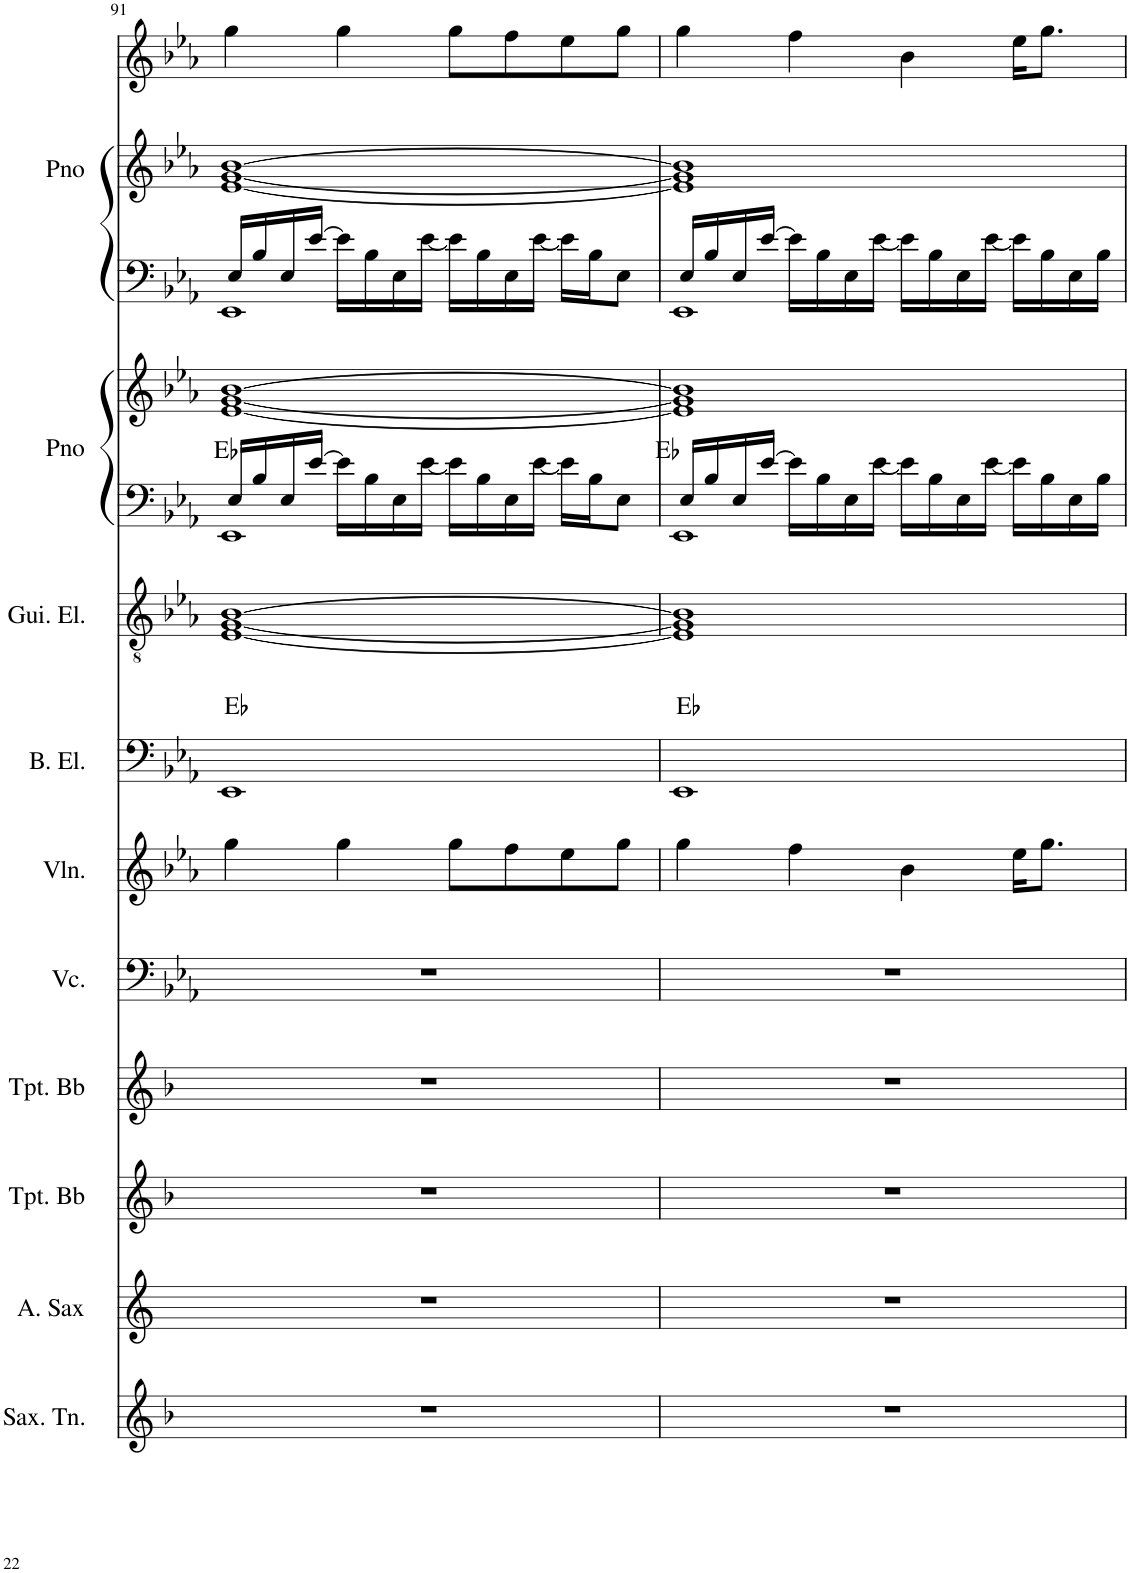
**kern	**kern	**kern	**kern	**kern	**kern	**kern	**harte	**kern	**kern	**kern	**harte	**kern	**kern	**kern
*part10	*part9	*part8	*part7	*part6	*part5	*part4	*part4	*part3	*part2	*part2	*part2	*part1	*part1	*part1
*staff13	*staff12	*staff11	*staff10	*staff9	*staff8	*staff7	*	*staff6	*staff5	*staff4	*	*staff3	*staff2	*staff1
*I"Saxofone Tenor	*I"Saxofone Alto	*I"Trompete Bb	*I"Trompete Bb	*I"Violoncelo	*I"Violino	*I"Base	*	*I"Guitarra elétrica	*I"Piano	*	*	*I"Piano	*	*
*I'Sax. Tn.	*	*I'Tpt. Bb	*I'Tpt. Bb	*I'Vc.	*I'Vln.	*	*	*I'Gui. El.	*I'Pno	*	*	*I'Pno	*	*
!!LO:PB:g=z
*clefG2	*clefG2	*clefG2	*clefG2	*clefF4	*clefG2	*clefF4	*	*clefGv2	*clefF4	*clefG2	*	*clefF4	*clefG2	*clefG2
*Trd8c14	*Trd5c9	*Trd1c2	*Trd1c2	*	*	*Trd7c12	*	*	*	*	*	*	*	*
*k[b-]	*k[]	*k[b-]	*k[b-]	*k[b-e-a-]	*k[b-e-a-]	*k[b-e-a-]	*	*k[b-e-a-]	*k[b-e-a-]	*k[b-e-a-]	*	*k[b-e-a-]	*k[b-e-a-]	*k[b-e-a-]
*M4/4	*M4/4	*M4/4	*M4/4	*M4/4	*M4/4	*M4/4	*	*M4/4	*M4/4	*M4/4	*	*M4/4	*M4/4	*M4/4
=91	=91	=91	=91	=91	=91	=91	=91	=91	=91	=91	=91	=91	=91	=91
*	*	*	*	*	*	*	*	*	*^	*	*	*^	*	*
1r	1r	1r	1r	1r	4gg\	1EE-	Eb:maj	[1E- [1G [1B-	1EE-	16E-/LL	[1e- [1g [1b-	Eb:maj	16E-/LL	1EE-	[1e- [1g [1b-	4gg\
.	.	.	.	.	.	.	.	.	.	16B-/	.	.	16B-/	.	.	.
.	.	.	.	.	.	.	.	.	.	16E-/	.	.	16E-/	.	.	.
.	.	.	.	.	.	.	.	.	.	[16e-/JJ	.	.	[16e-/JJ	.	.	.
.	.	.	.	.	4gg\	.	.	.	.	16e-\LL]	.	.	16e-\LL]	.	.	4gg\
.	.	.	.	.	.	.	.	.	.	16B-\	.	.	16B-\	.	.	.
.	.	.	.	.	.	.	.	.	.	16E-\	.	.	16E-\	.	.	.
.	.	.	.	.	.	.	.	.	.	[16e-\JJ	.	.	[16e-\JJ	.	.	.
.	.	.	.	.	8gg\L	.	.	.	.	16e-\LL]	.	.	16e-\LL]	.	.	8gg\L
.	.	.	.	.	.	.	.	.	.	16B-\	.	.	16B-\	.	.	.
.	.	.	.	.	8ff\	.	.	.	.	16E-\	.	.	16E-\	.	.	8ff\
.	.	.	.	.	.	.	.	.	.	[16e-\JJ	.	.	[16e-\JJ	.	.	.
.	.	.	.	.	8ee-\	.	.	.	.	16e-\LL]	.	.	16e-\LL]	.	.	8ee-\
.	.	.	.	.	.	.	.	.	.	16B-\J	.	.	16B-\J	.	.	.
.	.	.	.	.	8gg\J	.	.	.	.	8E-\J	.	.	8E-\J	.	.	8gg\J
=92	=92	=92	=92	=92	=92	=92	=92	=92	=92	=92	=92	=92	=92	=92	=92	=92
1r	1r	1r	1r	1r	4gg\	1EE-	Eb:maj	1E-] 1G] 1B-]	1EE-	16E-/LL	1e-] 1g] 1b-]	Eb:maj	16E-/LL	1EE-	1e-] 1g] 1b-]	4gg\
.	.	.	.	.	.	.	.	.	.	16B-/	.	.	16B-/	.	.	.
.	.	.	.	.	.	.	.	.	.	16E-/	.	.	16E-/	.	.	.
.	.	.	.	.	.	.	.	.	.	[16e-/JJ	.	.	[16e-/JJ	.	.	.
.	.	.	.	.	4ff\	.	.	.	.	16e-\LL]	.	.	16e-\LL]	.	.	4ff\
.	.	.	.	.	.	.	.	.	.	16B-\	.	.	16B-\	.	.	.
.	.	.	.	.	.	.	.	.	.	16E-\	.	.	16E-\	.	.	.
.	.	.	.	.	.	.	.	.	.	[16e-\JJ	.	.	[16e-\JJ	.	.	.
.	.	.	.	.	4b-\	.	.	.	.	16e-\LL]	.	.	16e-\LL]	.	.	4b-\
.	.	.	.	.	.	.	.	.	.	16B-\	.	.	16B-\	.	.	.
.	.	.	.	.	.	.	.	.	.	16E-\	.	.	16E-\	.	.	.
.	.	.	.	.	.	.	.	.	.	[16e-\JJ	.	.	[16e-\JJ	.	.	.
.	.	.	.	.	16ee-\KL	.	.	.	.	16e-\LL]	.	.	16e-\LL]	.	.	16ee-\KL
.	.	.	.	.	8.gg\J	.	.	.	.	16B-\	.	.	16B-\	.	.	8.gg\J
.	.	.	.	.	.	.	.	.	.	16E-\	.	.	16E-\	.	.	.
.	.	.	.	.	.	.	.	.	.	16B-\JJ	.	.	16B-\JJ	.	.	.
*	*	*	*	*	*	*	*	*	*v	*v	*	*	*v	*v	*	*
=	=	=	=	=	=	=	=	=	=	=	=	=	=	=
*-	*-	*-	*-	*-	*-	*-	*-	*-	*-	*-	*-	*-	*-	*-
